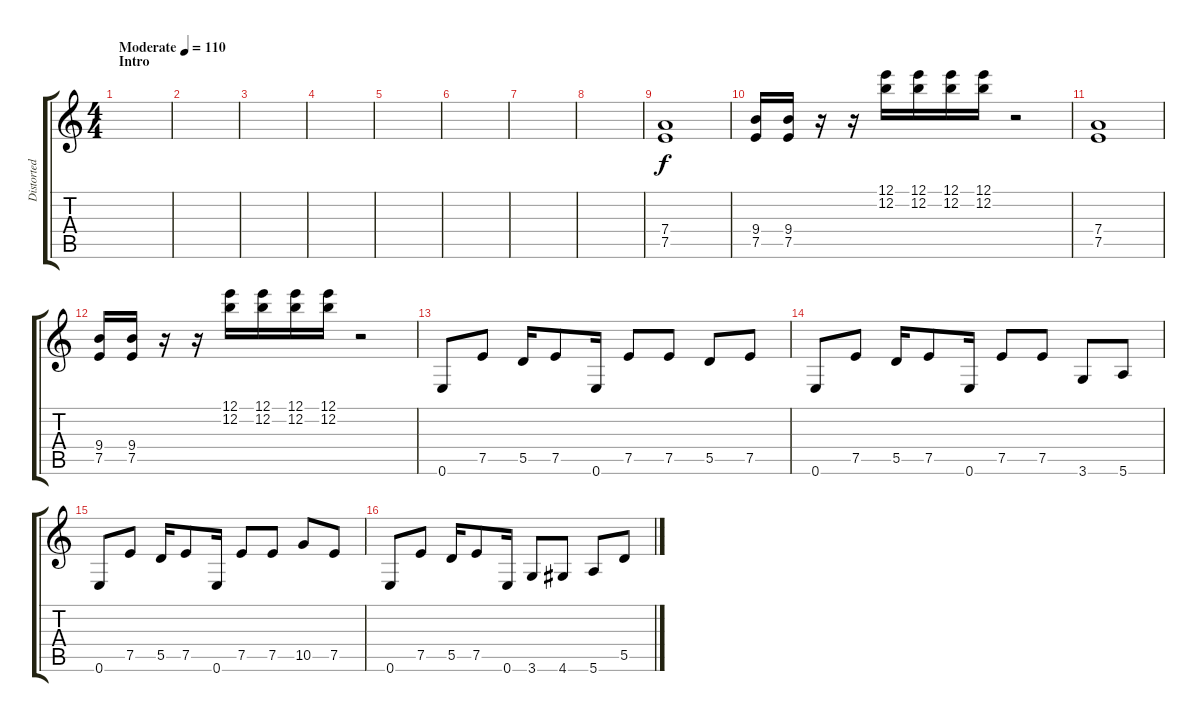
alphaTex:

\track ("Distorted guitar" "Distorted ") {instrument distortionguitar}
\staff {score tabs}
\tuning (E4 B3 G3 D3 A2 E2) {hide}
\ts (4 4)
\section ("" "Intro")
\tempo (110 "Moderate")
\clef g2
\ks c
|
|
|
|
|
|
|
|
(7.4 7.5).1 |
(9.4 7.5).16 (9.4 7.5).16 r.16 r.16 (12.1 12.2).16 (12.1 12.2).16 (12.1 12.2).16 (12.1 12.2).16 r.2 |
(7.4 7.5).1 |
(9.4 7.5).16 (9.4 7.5).16 r.16 r.16 (12.1 12.2).16 (12.1 12.2).16 (12.1 12.2).16 (12.1 12.2).16 r.2 |
0.6.8{dy f} 7.5.8 5.5.16 7.5.8 0.6.16 7.5.8 7.5.8 5.5.8 7.5.8 |
0.6.8 7.5.8 5.5.16 7.5.8 0.6.16 7.5.8 7.5.8 3.6.8 5.6.8 |
0.6.8 7.5.8 5.5.16 7.5.8 0.6.16 7.5.8 7.5.8 10.5.8 7.5.8 |
0.6.8 7.5.8 5.5.16 7.5.8 0.6.16 3.6.8 4.6.8 5.6.8 5.5.8
